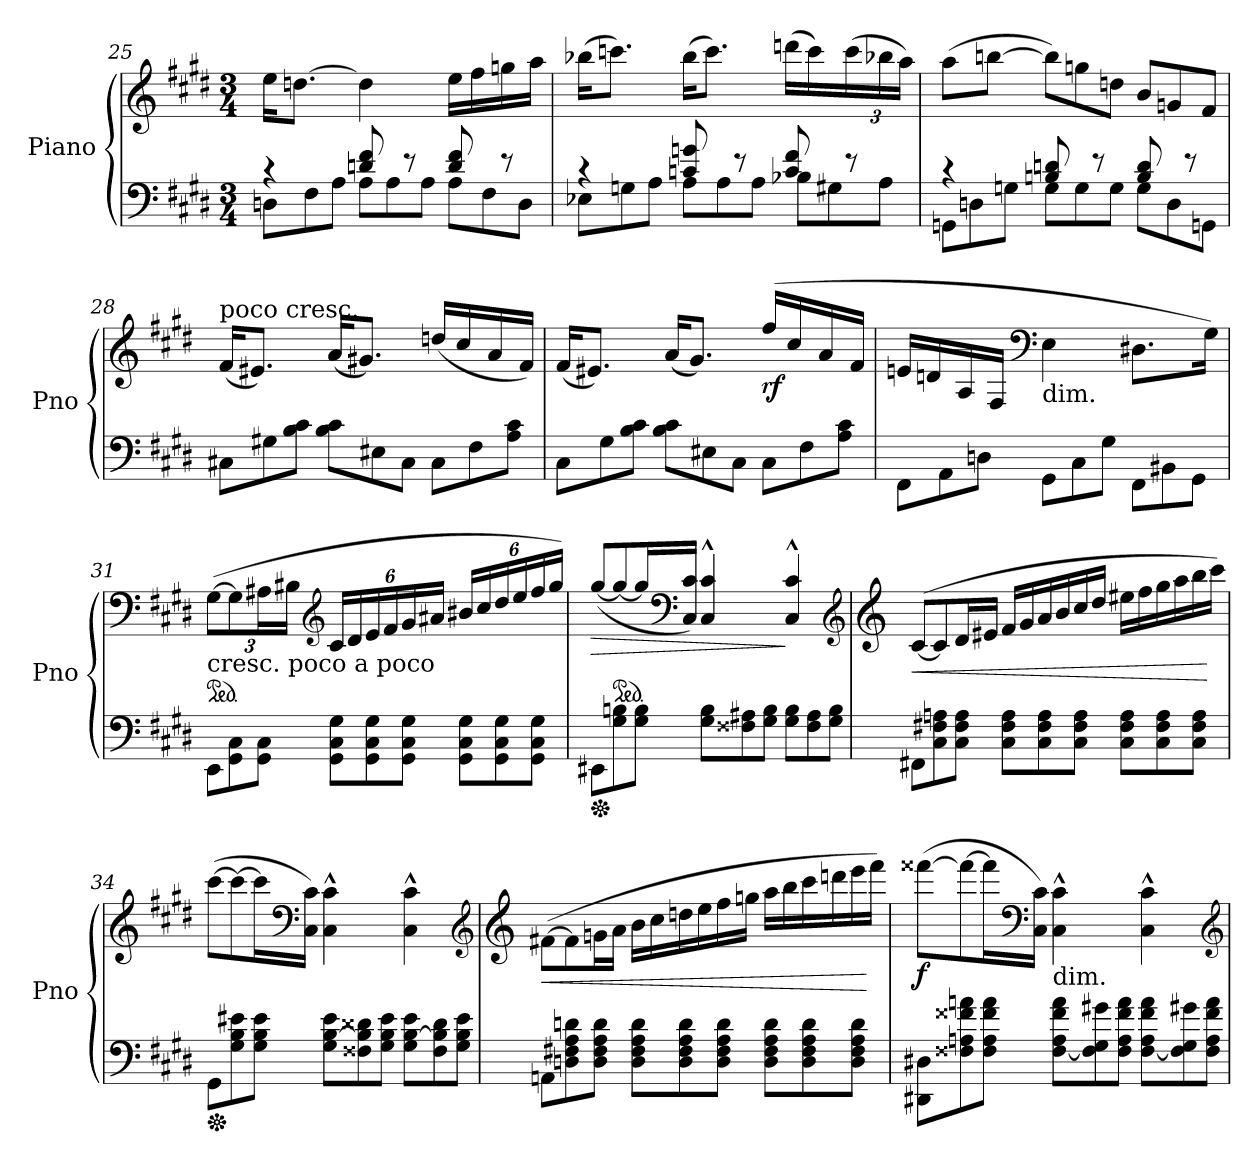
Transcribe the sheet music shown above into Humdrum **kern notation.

**kern	**kern	**dynam
*part1	*part1	*part1
*staff2	*staff1	*staff1/2
*I"Piano	*	*
*I'Pno	*	*
!!LO:LB:g=z
*clefF4	*clefG2	*
*k[f#c#g#d#]	*k[f#c#g#d#]	*
*E:	*E:	*
*M3/4	*M3/4	*
=25	=25	=25
*^	*	*
*	*Xtuplet	*	*
4rc	12Dn\L	16ee\KL	.
.	.	[8.ddn\J	.
.	12F#\	.	.
.	12A\J	.	.
8dn/ 8f#/	12A\L	4dd\]	.
.	12A\	.	.
8re	.	.	.
.	12A\J	.	.
8d/ 8f#/	12A\L	16ee\LL	.
.	.	16ff#\	.
.	12F#\	.	.
8re	.	16ggn\	.
.	12D\J	.	.
.	.	16aa\JJ	.
=26	=26	=26	=26
4rc	12E-X\L	(16bb-X\KL	.
.	.	8.cccn\J)	.
.	12Gn\	.	.
.	12A\J	.	.
8cn/ 8gn/	12A\L	(16bb-\KL	.
.	.	8.ccc\J)	.
.	12A\	.	.
8re	.	.	.
.	12A\J	.	.
8c/ 8f#/	12B-X\L	(16dddn\LL	.
.	.	16ccc\)	.
.	12G#X\	.	.
*	*	*Xbrackettup	*
8re	.	(24ccc\	.
.	12A\J	24bb-X\	.
.	.	24aa\JJ)	.
=27	=27	=27	=27
4rc	12GGn\L	(8aa\L	.
.	12Dn\	.	.
.	.	[8bbn\J	.
.	12Gn\J	.	.
*	*	*Xtuplet	*
8Bn/ 8dn/	12G\L	12bb\L])	.
.	12G\	12ggn\	.
8re	.	.	.
.	12G\J	12ddn\J	.
8B/ 8d/	12G\L	12b/L	.
.	12D\	12gn/	.
8re	.	.	.
.	12GGn\J	12f#/J	.
!!LO:LB:g=z
=28	=28	=28	=28
!	!	!LO:TX:a:t=poco cresc.	!
*v	*v	*	*
12C#X\L	(16f#/KL	.
.	8.e#X/J)	.
12G#X\	.	.
12B\ 12c#\J	.	.
12B\ 12c#\L	(16a/KL	.
.	8.g#X/J)	.
12E#X\	.	.
12C#\J	.	.
12C#\L	(16ddn/LL	.
.	16cc#/	.
12F#\	.	.
.	16a/	.
12A\ 12c#\J	.	.
.	16f#/JJ)	.
=29	=29	=29
12C#\L	(16f#/KL	.
.	8.e#X/J)	.
12G#\	.	.
12B\ 12c#\J	.	.
12B\ 12c#\L	(16a/KL	.
.	8.g#/J)	.
12E#X\	.	.
12C#\J	.	.
!	!	!LO:DY:b
12C#\L	(16ff#/LL	rf
.	16cc#/	.
12F#\	.	.
.	16a/	.
12A\ 12c#\J	.	.
.	16f#/JJ	.
=30	=30	=30
12FF#\L	16en/LL	.
.	16dn/	.
12AA\	.	.
.	16A/	.
12Dn\J	.	.
.	16F#/JJ	.
*	*clefF4	*
!	!LO:TX:b:t=dim.	!
12GG#\L	4E\	.
12C#\	.	.
12G#\J	.	.
12FF#\L	8.D#X\L	.
12BB#X\	.	.
12GG#\J	.	.
.	16G#\Jk)	.
!!LO:LB:g=z
=31	=31	=31
*	*ped	*
*	*tuplet	*
!	!LO:TX:b:t=cresc. poco a poco	!
12EE\L	([12G#\L	.
12GG#\ 12C#\	12G#\]	.
12GG#\ 12C#\J	24A#X\L	.
.	24B#X\JJ	.
*	*clefG2	*
12GG#\ 12C#\ 12G#\L	24c#/LL	.
.	24d#/	.
12GG#\ 12C#\ 12G#\	24e/	.
.	24f#/	.
12GG#\ 12C#\ 12G#\J	24g#/	.
.	24a#X/JJ	.
12GG#\ 12C#\ 12G#\L	24b#X/LL	.
.	24cc#/	.
12GG#\ 12C#\ 12G#\	24dd#/	.
.	24ee/	.
12GG#\ 12C#\ 12G#\J	24ff#/	.
.	24gg#/JJ)	.
=32	=32	=32
*Xped	*	*
*	*Xtuplet	*
!	!	!LO:HP:b
12EE#X\L	([12gg#/L	>
*	*ped	*
12G#\ 12Bn\	12gg#/_	.
12G#\ 12B\J	24gg#/L]	.
*	*clefF4	*
.	24C#/ 24c#/JJ)	.
12G#\ 12B\L	4C#/^^ 4c#/^^	.
12F##X\ 12A#X\	.	.
12G#\ 12B\J	.	.
12G#\ 12B\L	4C#/^^ 4c#/^^	]
12F##\ 12A#\	.	.
12G#\ 12B\J	.	.
*	*clefG2	*
!!LO:LB:g=z
=33	=33	=33
*	*clefG2	*
!	!	!LO:HP:b
12FF#X\L	([12c#/L	<
12C#\ 12F#X\ 12An\	12c#/]	.
12C#\ 12F#\ 12A\J	24d#/L	.
.	24e#X/JJ	.
12C#\ 12F#\ 12A\L	24f#/LL	.
.	24g#/	.
12C#\ 12F#\ 12A\	24a/	.
.	24b/	.
12C#\ 12F#\ 12A\J	24cc#/	.
.	24dd#/JJ	.
12C#\ 12F#\ 12A\L	24ee#X\LL	.
.	24ff#\	.
12C#\ 12F#\ 12A\	24gg#\	.
.	24aa\	.
12C#\ 12F#\ 12A\J	24bb\	.
.	24ccc#\JJ)	[
=34	=34	=34
*Xped	*	*
12GG#\L	([12ccc#\L	.
12G#\ 12B\ 12e#X\	12ccc#\_	.
12G#\ 12B\ 12e#\J	24ccc#\L]	.
*	*clefF4	*
.	24C#\ 24c#\JJ)	.
12G#\ [12B\ 12e#\L	4C#\^^ 4c#\^^	.
12F##X\ 12B\] 12d##X\	.	.
12G#\ 12B\ 12e#\J	.	.
12G#\ [12B\ 12e#\L	4C#\^^ 4c#\^^	.
12F##\ 12B\] 12d##\	.	.
12G#\ 12B\ 12e#\J	.	.
*	*clefG2	*
!!LO:PB:g=z
=35	=35	=35
*	*clefG2	*
!	!	!LO:HP:b
12AAn\L	([12f#X\L	<
12Dn\ 12F#X\ 12A\ 12dn\	12f#\]	.
12D\ 12F#\ 12A\ 12d\J	24gn\L	.
.	24a\JJ	.
12D\ 12F#\ 12A\ 12d\L	24b\LL	.
.	24cc#\	.
12D\ 12F#\ 12A\ 12d\	24ddn\	.
.	24ee\	.
12D\ 12F#\ 12A\ 12d\J	24ff#\	.
.	24ggn\JJ	.
12D\ 12F#\ 12A\ 12d\L	24aa\LL	.
.	24bb\	.
12D\ 12F#\ 12A\ 12d\	24ccc#\	.
.	24dddn\	.
12D\ 12F#\ 12A\ 12d\J	24eee\	.
.	24fff#\JJ)	[
=36	=36	=36
!	!	!LO:DY:b
12DD#X\ 12D#X\L	([12fff##X\L	f
12F##X\ 12An\ 12f##X\ 12an\	12fff##\_	.
12F##\ 12A\ 12f##\ 12a\J	24fff##\L]	.
*	*clefF4	*
.	24C#\ 24c#\JJ)	.
!	!LO:TX:b:t=dim.	!
[12F##\ 12A\ 12f##\ 12a\L	4C#\^^ 4c#\^^	.
12F##\] 12G#\ 12g#X\	.	.
12F##\ 12A\ 12f##\ 12a\J	.	.
[12F##\ 12A\ 12f##\ 12a\L	4C#\^^ 4c#\^^	.
12F##\] 12G#\ 12g#X\	.	.
12F##\ 12A\ 12f##\ 12a\J	.	.
*	*clefG2	*
=	=	=
*-	*-	*-
